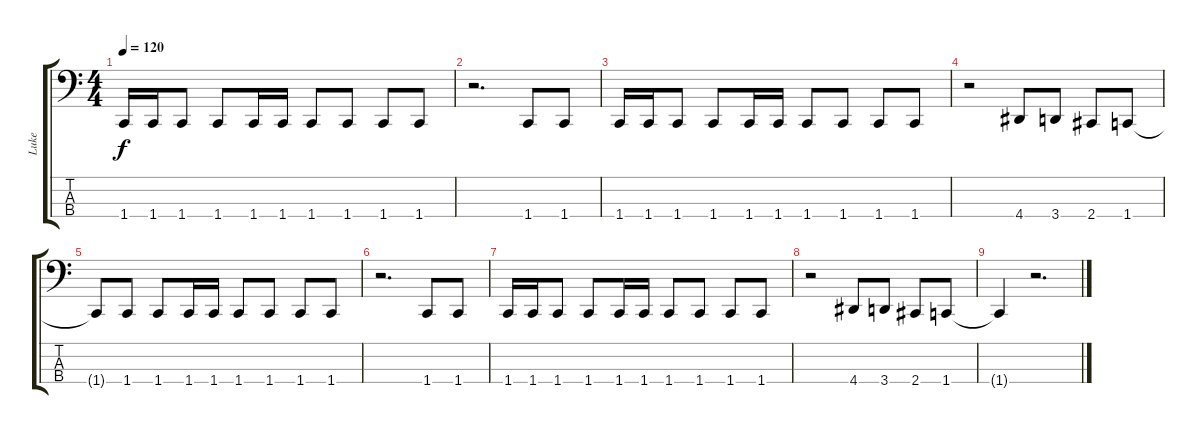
\track ("Luke" "Luke") {instrument electricbassfinger}
\staff {score tabs}
\tuning (E2 B1 Gb1 B0) {hide}
\ts (4 4)
\tempo 120
\clef f4
\ks c
1.4.16{dy f} 1.4.16 1.4.8 1.4.8 1.4.16 1.4.16 1.4.8 1.4.8 1.4.8 1.4.8 |
r.2{d} 1.4.8 1.4.8 |
1.4.16 1.4.16 1.4.8 1.4.8 1.4.16 1.4.16 1.4.8 1.4.8 1.4.8 1.4.8 |
r.2 4.4.8 3.4.8 2.4.8 1.4.8 |
1.4{t}.8 1.4.8 1.4.8 1.4.16 1.4.16 1.4.8 1.4.8 1.4.8 1.4.8 |
r.2{d} 1.4.8 1.4.8 |
1.4.16 1.4.16 1.4.8 1.4.8 1.4.16 1.4.16 1.4.8 1.4.8 1.4.8 1.4.8 |
r.2 4.4.8 3.4.8 2.4.8 1.4.8 |
1.4{t}.4 r.2{d}
